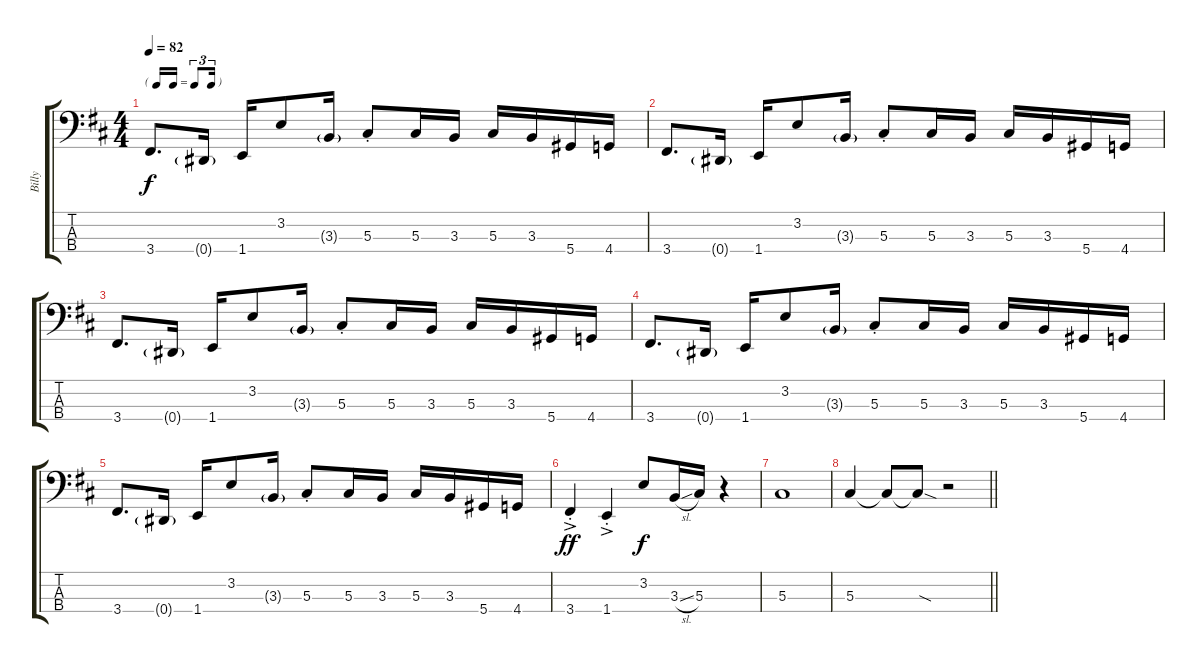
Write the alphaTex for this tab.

\track ("Billy" "Billy") {instrument electricbassfinger}
\staff {score tabs}
\tuning (Gb2 Db2 Ab1 Eb1) {hide}
\ts (4 4)
\tf triplet16th
\tempo 82
\clef f4
\ks d
3.4.8{d dy f} 0.4{g}.16 1.4.16 3.2.8 3.3{g}.16 5.3{st}.8 5.3.16 3.3.16 5.3.16 3.3.16 5.4.16 4.4.16 |
3.4.8{d} 0.4{g}.16 1.4.16 3.2.8 3.3{g}.16 5.3{st}.8 5.3.16 3.3.16 5.3.16 3.3.16 5.4.16 4.4.16 |
3.4.8{d} 0.4{g}.16 1.4.16 3.2.8 3.3{g}.16 5.3{st}.8 5.3.16 3.3.16 5.3.16 3.3.16 5.4.16 4.4.16 |
3.4.8{d} 0.4{g}.16 1.4.16 3.2.8 3.3{g}.16 5.3{st}.8 5.3.16 3.3.16 5.3.16 3.3.16 5.4.16 4.4.16 |
3.4.8{d} 0.4{g}.16 1.4.16 3.2.8 3.3{g}.16 5.3{st}.8 5.3.16 3.3.16 5.3.16 3.3.16 5.4.16 4.4.16 |
3.4{ac st}.4{dy ff} 1.4{ac st}.4 3.2.8{dy f} 3.3{sl}.16 5.3.16 r.4 |
5.3.1 |
\barLineRight lightlight
5.3.4 5.3{t}.8 5.3{sod t}.8 r.2
